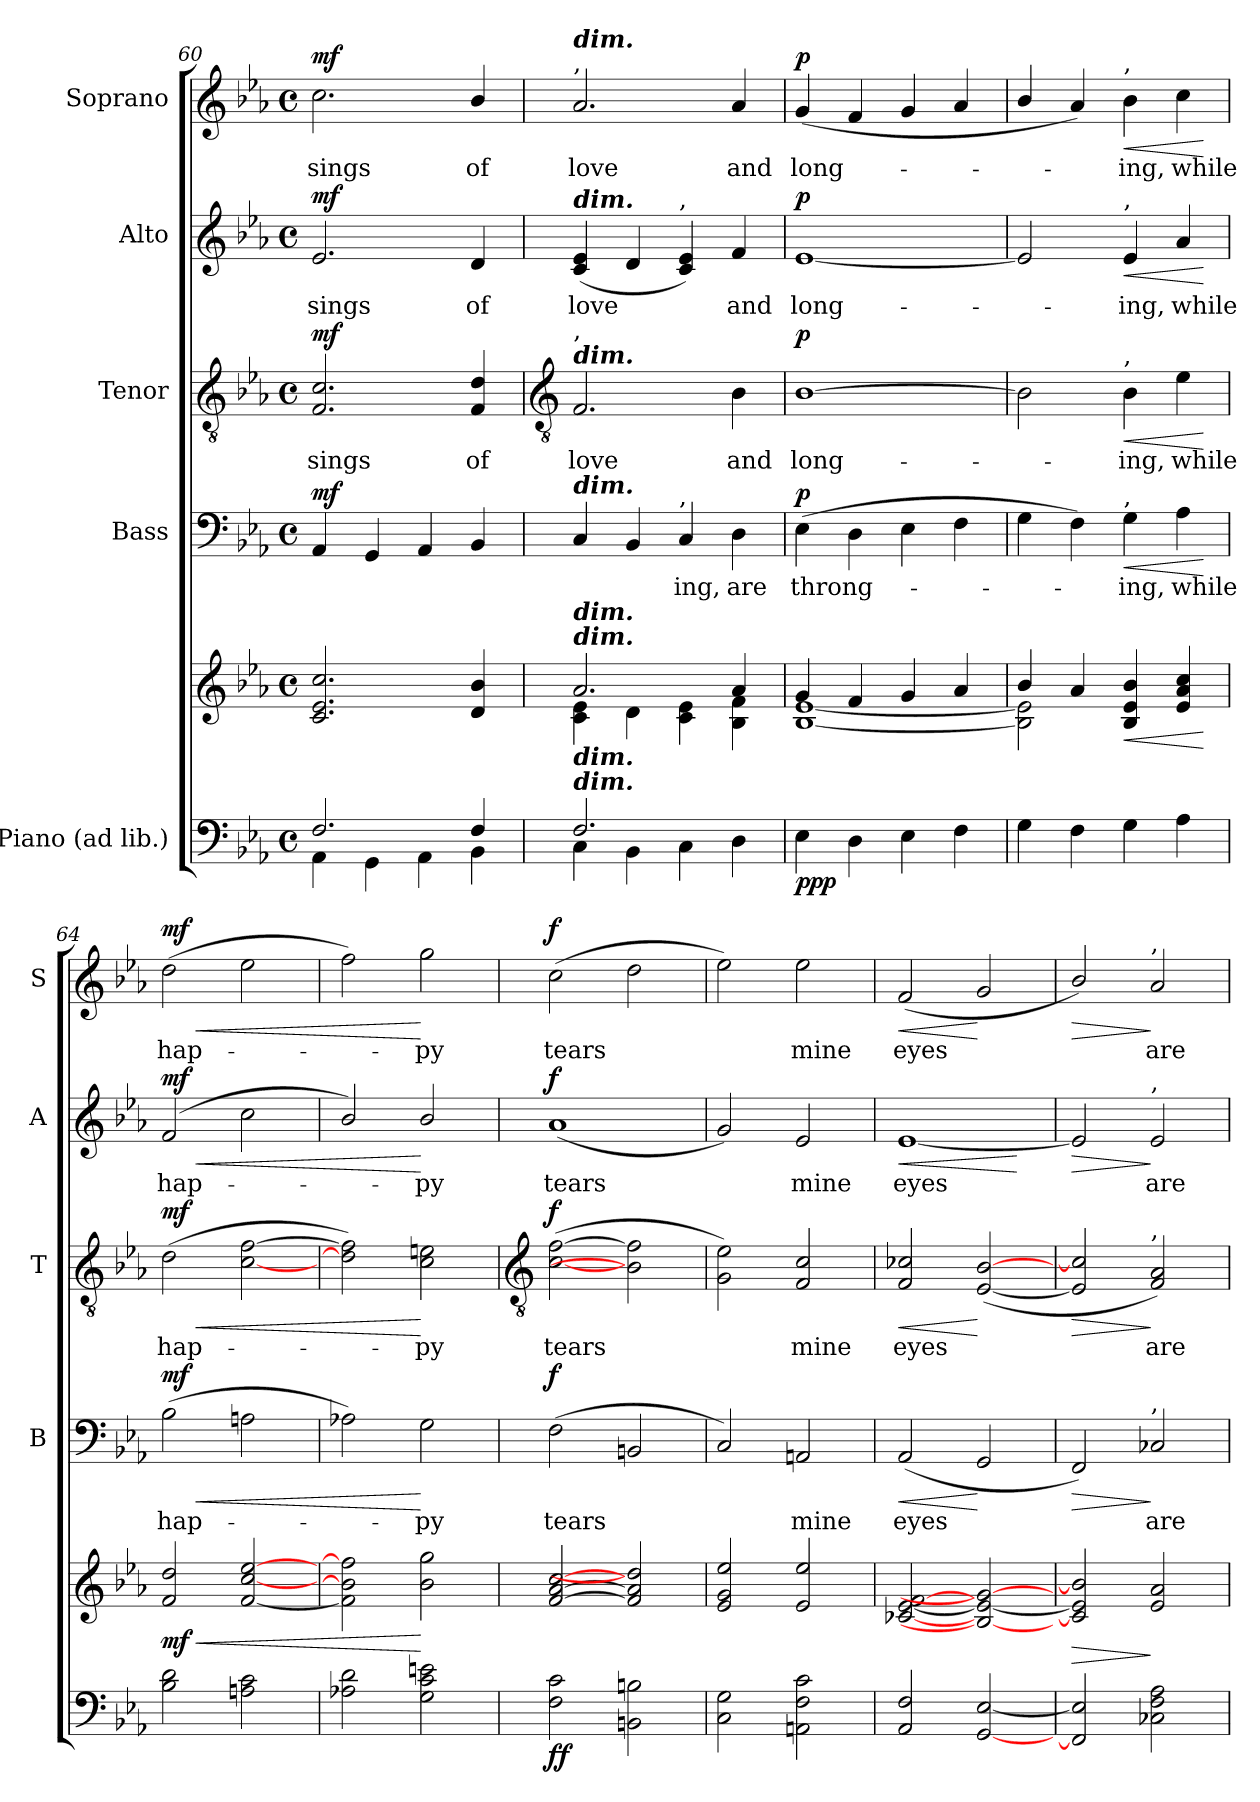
**kern	**kern	**dynam	**kern	**text	**dynam	**kern	**text	**dynam	**kern	**text	**dynam	**kern	**text	**dynam
*part5	*part5	*part5	*part4	*part4	*part4	*part3	*part3	*part3	*part2	*part2	*part2	*part1	*part1	*part1
*staff6	*staff5	*staff5/6	*staff4	*staff4	*staff4	*staff3	*staff3	*staff3	*staff2	*staff2	*staff2	*staff1	*staff1	*staff1
*I"Piano (ad lib.)	*	*	*I"Bass	*	*	*I"Tenor	*	*	*I"Alto	*	*	*I"Soprano	*	*
*	*	*	*I'B	*	*	*I'T	*	*	*I'A	*	*	*I'S	*	*
*clefF4	*clefG2	*	*clefF4	*	*	*clefGv2	*	*	*clefG2	*	*	*clefG2	*	*
*k[b-e-a-]	*k[b-e-a-]	*	*k[b-e-a-]	*	*	*k[b-e-a-]	*	*	*k[b-e-a-]	*	*	*k[b-e-a-]	*	*
*E-:	*E-:	*	*E-:	*	*	*E-:	*	*	*E-:	*	*	*E-:	*	*
*M4/4	*M4/4	*	*M4/4	*	*	*M4/4	*	*	*M4/4	*	*	*M4/4	*	*
*met(c)	*met(c)	*	*met(c)	*	*	*met(c)	*	*	*met(c)	*	*	*met(c)	*	*
=60	=60	=60	=60	=60	=60	=60	=60	=60	=60	=60	=60	=60	=60	=60
*^	*^	*	*	*	*	*	*	*	*	*	*	*	*	*
!	!	!	!	!LO:DY:b=2	!	!	!	!	!LO:LY:b	!	!	!LO:LY:b	!	!	!LO:LY:b	!
!	!	!	!	!LO:DY:n=1:b	!	!	!LO:DY:b	!	!	!LO:DY:b	!	!	!LO:DY:b	!	!	!LO:DY:b
2.F/	4AA-\	2.c 2.e- 2.cc	1ryy	mf mf	4AA-	.	mf	2.F 2.c	sings	mf	2.e-	sings	mf	2.cc	sings	mf
.	4GG\	.	.	.	4GG	.	.	.	.	.	.	.	.	.	.	.
.	4AA-\	.	.	.	4AA-	.	.	.	.	.	.	.	.	.	.	.
!	!	!	!	!	!	!	!	!	!LO:LY:b	!	!	!LO:LY:b	!	!	!LO:LY:b	!
4F/	4BB-\	4d/ 4b-/	.	.	4BB-	.	.	4F 4d	of	.	4d/	of	.	4b-/	of	.
!!LO:LB:g=z
=61	=61	=61	=61	=61	=61	=61	=61	=61	=61	=61	=61	=61	=61	=61	=61	=61
*	*	*	*	*	*	*	*	*clefGv2	*	*	*	*	*	*	*	*
!	!	!	!	!	!	!	!	!	!	!	!	!	!	!LO:TX:a:t=,	!	!
!	!	!	!	!	!	!	!	!	!	!	!	!	!	!LO:TX:a:Bi:t=dim.	!	!
!	!	!	!	!	!	!	!	!	!	!	!LO:TX:a:Bi:t=dim.	!	!	!	!	!
!	!	!	!	!	!	!	!	!LO:TX:a:Bi:t=dim.	!	!	!	!	!	!	!	!
!	!	!	!	!	!	!	!	!LO:TX:a:t=,	!	!	!	!	!	!	!	!
!	!	!	!	!	!LO:TX:a:Bi:t=dim.	!	!	!	!	!	!	!	!	!	!	!
!	!	!LO:TX:a:Bi:t=dim.	!	!	!	!	!	!	!	!	!	!	!	!	!	!
!	!	!LO:TX:a:Bi:t=dim.	!	!	!	!	!	!	!	!	!	!	!	!	!	!
!LO:TX:a:Bi:t=dim.	!	!	!	!	!	!	!	!	!	!	!	!	!	!	!	!
!LO:TX:a:Bi:t=dim.	!	!	!	!	!	!	!	!	!	!	!	!	!	!	!	!
!	!	!	!	!	!	!	!	!	!LO:LY:b	!	!	!LO:LY:b	!	!	!LO:LY:b	!
2.F/	4C\	2.a-/	4c\ 4e-\	.	4C	.	.	2.F	love	.	(<4c 4e-	love	.	2.a-	love	.
.	4BB-\	.	4d\	.	4BB-	.	.	.	.	.	4d	.	.	.	.	.
!	!	!	!	!	!	!	!	!	!	!	!LO:TX:a:t=,	!	!	!	!	!
!	!	!	!	!	!LO:TX:a:t=,	!	!	!	!	!	!	!	!	!	!	!
!	!	!	!	!	!	!LO:LY:b	!	!	!	!	!	!	!	!	!	!
.	4C\	.	4c\ 4e-\	.	4C	ing,	.	.	.	.	4c 4e-)	.	.	.	.	.
!	!	!	!	!	!	!LO:LY:b	!	!	!LO:LY:b	!	!	!LO:LY:b	!	!	!LO:LY:b	!
4ryy	4D\	4a-/	4B-\ 4f\	.	4D	are	.	4B-	and	.	4f	and	.	4a-	and	.
=62	=62	=62	=62	=62	=62	=62	=62	=62	=62	=62	=62	=62	=62	=62	=62	=62
!	!	!	!	!LO:DY:b=2	!	!LO:LY:b	!	!	!LO:LY:b	!	!	!LO:LY:b	!	!	!LO:LY:b	!
!	!	!	!	!LO:DY:n=1:b	!	!	!	!	!	!	!	!	!	!	!	!
!	!	!	!	!LO:DY:n=2:b	!	!	!LO:DY:b	!	!	!LO:DY:b	!	!	!LO:DY:b	!	!	!LO:DY:b
*v	*v	*	*	*	*	*	*	*	*	*	*	*	*	*	*	*
4E-\	4g/	[1B-\ [1e-\	p p p	(>4E-	throng-	p	[1B-	long-	p	[1e-	long-	p	(<4g	long-	p
4D\	4f/	.	.	4D	.	.	.	.	.	.	.	.	4f	.	.
4E-\	4g/	.	.	4E-	.	.	.	.	.	.	.	.	4g	.	.
4F\	4a-/	.	.	4F	.	.	.	.	.	.	.	.	4a-	.	.
=63	=63	=63	=63	=63	=63	=63	=63	=63	=63	=63	=63	=63	=63	=63	=63
4G\	4b-/	2B-\] 2e-\]	.	4G	.	.	2B-]	.	.	2e-]	.	.	4b-/	.	.
4F\	4a-/	.	.	4F)	.	.	.	.	.	.	.	.	4a-)	.	.
!	!	!	!	!	!	!	!	!	!	!	!	!	!LO:TX:a:t=,	!	!
!	!	!	!	!	!	!	!	!	!	!LO:TX:a:t=,	!	!	!	!	!
!	!	!	!	!	!	!	!LO:TX:a:t=,	!	!	!	!	!	!	!	!
!	!	!	!	!LO:TX:a:t=,	!	!	!	!	!	!	!	!	!	!	!
!	!	!	!LO:HP:b	!	!LO:LY:b	!LO:HP:b	!	!LO:LY:b	!LO:HP:b	!	!LO:LY:b	!LO:HP:b	!	!LO:LY:b	!LO:HP:b
4G\	4B-/ 4e-/ 4b-/	4ryy	<	4G	-ing,	<	4B-	ing,	<	4e-	ing,	<	4b-	ing,	<
!	!	!	!	!	!LO:LY:b	!	!	!LO:LY:b	!	!	!LO:LY:b	!	!	!LO:LY:b	!
4A-\	4e-/ 4a-/ 4cc/	4ryy	.	4A-	while	.	4e-	while	.	4a-	while	.	4cc	while	.
*	*v	*v	*	*	*	*	*	*	*	*	*	*	*	*	*
.	.	[	.	.	[	.	.	[	.	.	[	.	.	[
=64	=64	=64	=64	=64	=64	=64	=64	=64	=64	=64	=64	=64	=64	=64
!	!	!LO:HP:b	!	!LO:LY:b	!LO:HP:b	!	!LO:LY:b	!LO:HP:b	!	!LO:LY:b	!LO:HP:b	!	!LO:LY:b	!LO:HP:b
!	!	!LO:DY:n=1:b	!	!	!LO:DY:n=1:b	!	!	!LO:DY:n=1:b	!	!	!LO:DY:n=1:b	!	!	!LO:DY:n=1:b
2B-\ 2d\	2f/ 2dd/	< mf	(>2B-	hap-	< mf	(>2d	hap-	< mf	(>2f	hap-	< mf	(>2dd	hap-	< mf
2An\ 2c\	[2f/ [2cc/ [2ee-/	.	2An	.	.	[2c [2f	.	.	2cc	.	.	2ee-	.	.
=65	=65	=65	=65	=65	=65	=65	=65	=65	=65	=65	=65	=65	=65	=65
2A-X\ 2d\	2f\] 2b-\] 2ff\]	.	2A-X)	.	.	2d] 2f])	.	.	2b-/)	.	.	2ff)	.	.
!	!	!	!	!LO:LY:b	!	!	!LO:LY:b	!	!	!LO:LY:b	!	!	!LO:LY:b	!
2G\ 2c\ 2en\	2b-\ 2gg\	[	2G	py	[	2c 2en	py	[	2b-/	py	[	2gg	py	[
!!LO:LB:g=z
=66	=66	=66	=66	=66	=66	=66	=66	=66	=66	=66	=66	=66	=66	=66
*	*	*	*	*	*	*clefGv2	*	*	*	*	*	*	*	*
*^	*^	*	*	*	*	*	*	*	*	*	*	*	*	*
!	!	!	!	!LO:DY:b=2	!	!LO:LY:b	!	!	!LO:LY:b	!	!	!LO:LY:b	!	!	!LO:LY:b	!
!	!	!	!	!LO:DY:n=1:b	!	!	!LO:DY:b	!	!	!LO:DY:b	!	!	!LO:DY:b	!	!	!LO:DY:b
1ryy	2F\ 2c\	[2f/ [2a-/ [2cc/	1ryy	f f	(<2F	tears	f	(>[2c [2f	tears	f	(<1a-	tears	f	(>2cc	tears	f
.	2BBn\ 2Bn\	2f/] 2a-/] 2dd/]	.	.	2BBn	.	.	2B] 2f]	.	.	.	.	.	2dd	.	.
=67	=67	=67	=67	=67	=67	=67	=67	=67	=67	=67	=67	=67	=67	=67	=67	=67
1ryy	2C\ 2G\	2e-/ 2g/ 2ee-/	1ryy	.	2C)	.	.	2G 2e-)	.	.	2g)	.	.	2ee-)	.	.
!	!	!	!	!	!	!LO:LY:b	!	!	!LO:LY:b	!	!	!LO:LY:b	!	!	!LO:LY:b	!
.	2AAn\ 2F\ 2c\	2e-/ 2ee-/	.	.	2AAn	mine	.	2F 2c	mine	.	2e-	mine	.	2ee-	mine	.
=68	=68	=68	=68	=68	=68	=68	=68	=68	=68	=68	=68	=68	=68	=68	=68	=68
!	!	!	!	!LO:HP:b	!	!LO:LY:b	!LO:HP:b	!	!LO:LY:b	!LO:HP:b	!	!LO:LY:b	!LO:HP:b	!	!LO:LY:b	!LO:HP:b
1ryy	2AA-/ 2F/	[2c-X/ [2e-/ [2f/	1ryy	<	(<2AA-	eyes	<	2F 2c-X	eyes	<	[1e-	eyes	<	(<2f	eyes	<
.	[2GG/ [2E-/	2B-/_ 2e-/_ 2g/_	.	[	2GG	.	[	(<[2E- [2B-	.	[	.	.	.	2g	.	[
*v	*v	*	*	*	*	*	*	*	*	*	*	*	*	*	*	*
*	*v	*v	*	*	*	*	*	*	*	*	*	*	*	*	*
.	.	.	.	.	.	.	.	.	.	.	[	.	.	.
=69	=69	=69	=69	=69	=69	=69	=69	=69	=69	=69	=69	=69	=69	=69
*^	*	*	*	*	*	*	*	*	*	*	*	*	*	*
!	!	!	!LO:HP:b	!	!	!LO:HP:b	!	!	!LO:HP:b	!	!	!LO:HP:b	!	!	!LO:HP:b
*	*	*^	*	*	*	*	*	*	*	*	*	*	*	*	*
1ryy	2FF/] 2E-/]	2c-/] 2e-/] 2b-/]	1ryy	>	2FF)	.	>	2E-] 2c-]	.	>	2e-]	.	>	2b-/)	.	>
!	!	!	!	!	!	!	!	!	!	!	!	!	!	!LO:TX:a:t=,	!	!
!	!	!	!	!	!	!	!	!	!	!	!LO:TX:a:t=,	!	!	!	!	!
!	!	!	!	!	!	!	!	!LO:TX:a:t=,	!	!	!	!	!	!	!	!
!	!	!	!	!	!LO:TX:a:t=,	!	!	!	!	!	!	!	!	!	!	!
!	!	!	!	!	!	!LO:LY:b	!	!	!LO:LY:b	!	!	!LO:LY:b	!	!	!LO:LY:b	!
.	2C-X\ 2F\ 2A-\	2e-/ 2a-/	.	]	2C-X	are	]	2F 2A-)	are	]	2e-	are	]	2a-	are	]
*v	*v	*	*	*	*	*	*	*	*	*	*	*	*	*	*	*
*	*v	*v	*	*	*	*	*	*	*	*	*	*	*	*	*
=	=	=	=	=	=	=	=	=	=	=	=	=	=	=
*-	*-	*-	*-	*-	*-	*-	*-	*-	*-	*-	*-	*-	*-	*-
